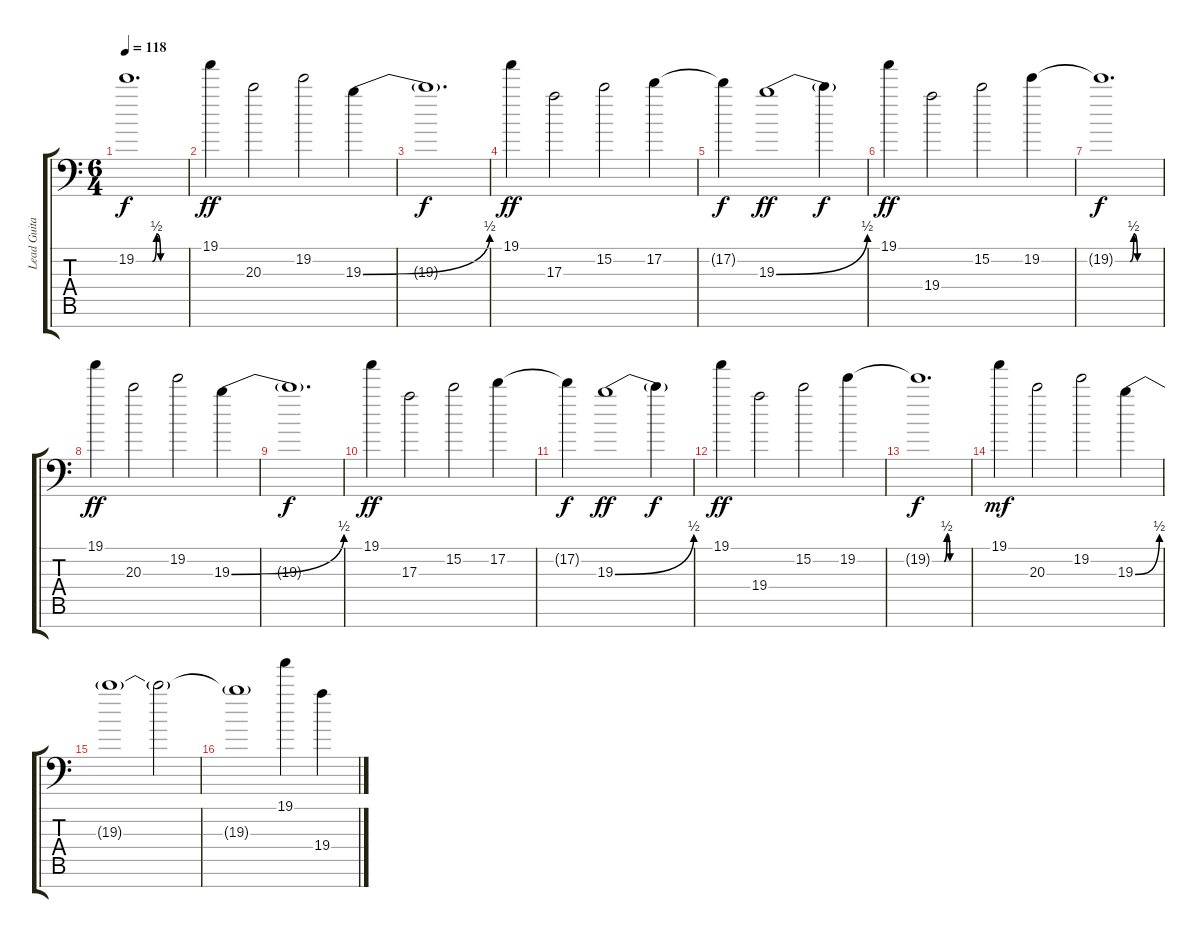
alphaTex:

\track ("Lead Guitar #1" "Lead Guita") {instrument overdrivenguitar}
\staff {score tabs}
\tuning (D4 A3 E3 D3 A2 E2 A1) {hide}
\ts (6 4)
\tempo 118
\clef f4
\ks c
19.2{be (custom 0 0 20 0 25 2 30 0 45 0 60 0) t}.1{d dy f} |
\section ("" "")
19.1.4{dy ff} 20.3.2 19.2.2 19.3{be (bend 0 0 60 2)}.4 |
19.3{t}.1{d dy f} |
19.1.4{dy ff} 17.3.2 15.2.2 17.2.4 |
17.2{t}.4{dy f} 19.3{be (bend 0 0 60 2)}.1{dy ff} 19.3{t}.4{dy f} |
19.1.4{dy ff} 19.4.2 15.2.2 19.2.4 |
19.2{be (custom 0 0 20 0 25 2 30 0 45 0 60 0) t}.1{d dy f} |
19.1.4{dy ff} 20.3.2 19.2.2 19.3{be (bend 0 0 60 2)}.4 |
19.3{t}.1{d dy f} |
19.1.4{dy ff} 17.3.2 15.2.2 17.2.4 |
17.2{t}.4{dy f} 19.3{be (bend 0 0 60 2)}.1{dy ff} 19.3{t}.4{dy f} |
19.1.4{dy ff} 19.4.2 15.2.2 19.2.4 |
19.2{be (custom 0 0 20 0 25 2 30 0 45 0 60 0) t}.1{d dy f} |
\section ("" "")
19.1.4{dy mf} 20.3.2 19.2.2 19.3{be (bend 0 0 60 2)}.4 |
19.3{t}.1 19.3{t}.2 |
19.3{t}.1{volume 5} 19.1.4{volume 16} 19.4.4
